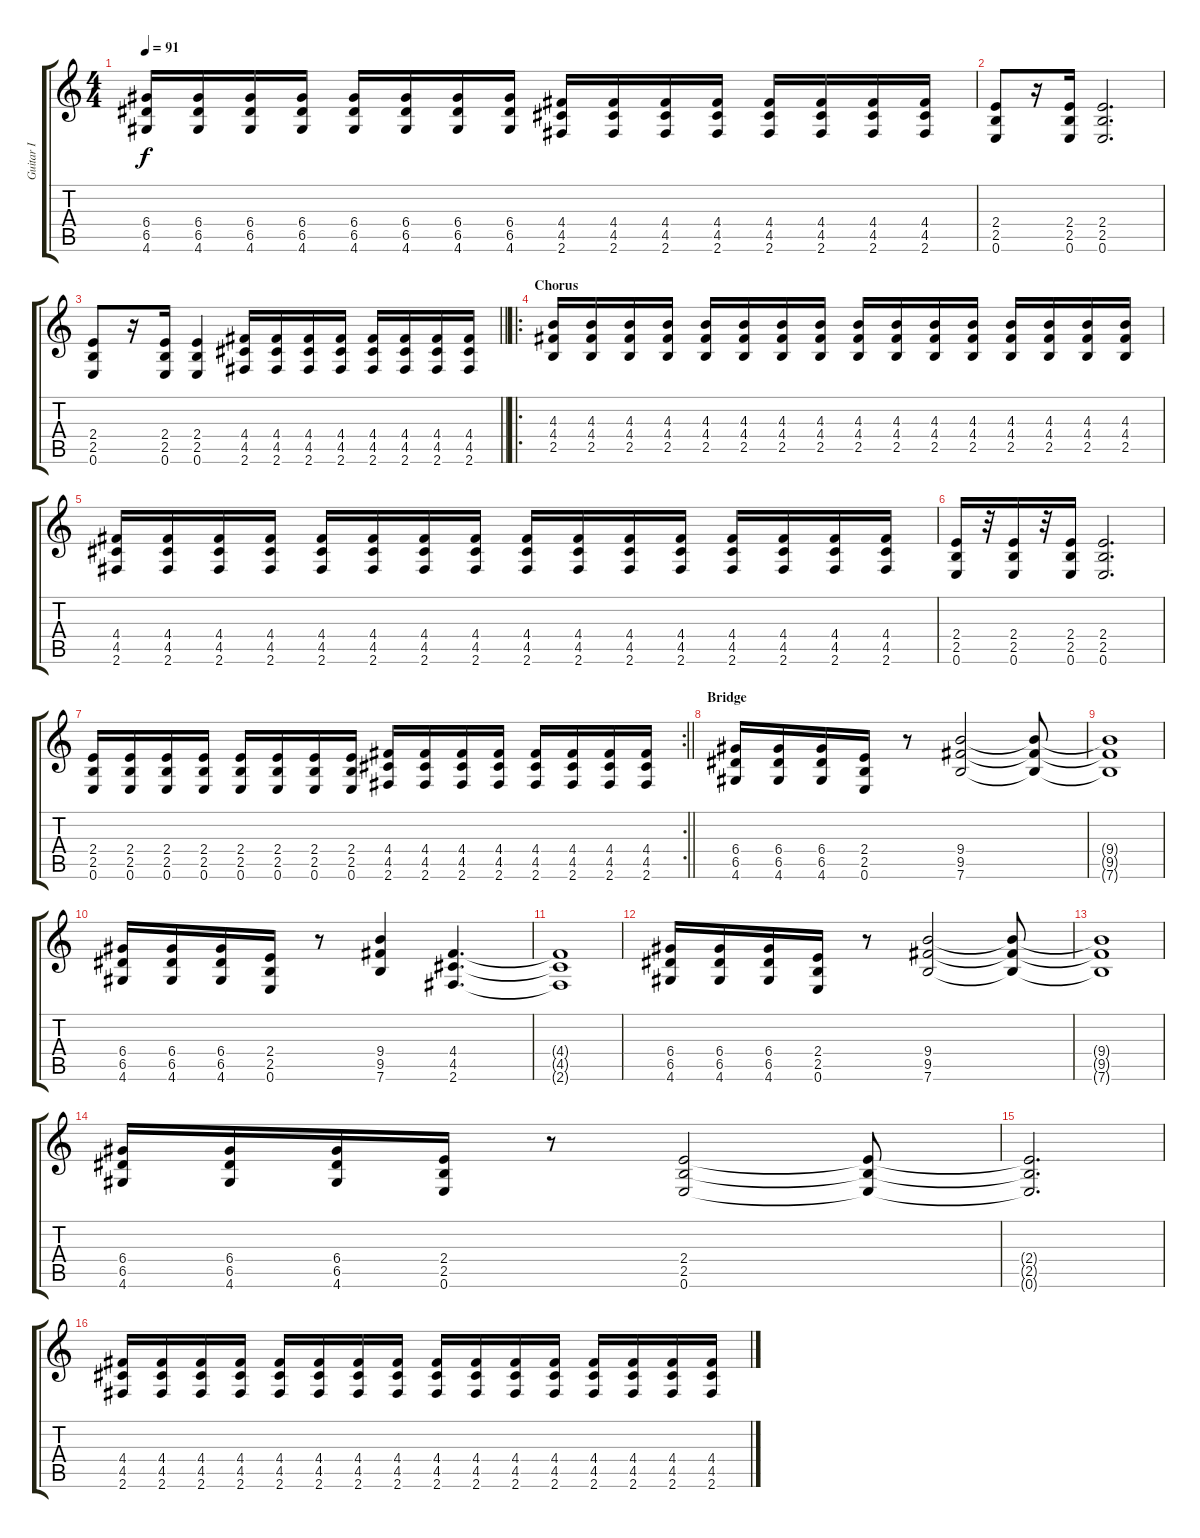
\track ("Guitar I" "Guitar I") {instrument distortionguitar}
\staff {score tabs}
\tuning (E4 B3 G3 D3 A2 E2) {hide}
\ts (4 4)
\tempo 91
\clef g2
\ks c
(6.4 6.5 4.6).16{dy f} (6.4 6.5 4.6).16 (6.4 6.5 4.6).16 (6.4 6.5 4.6).16 (6.4 6.5 4.6).16 (6.4 6.5 4.6).16 (6.4 6.5 4.6).16 (6.4 6.5 4.6).16 (4.4 4.5 2.6).16 (4.4 4.5 2.6).16 (4.4 4.5 2.6).16 (4.4 4.5 2.6).16 (4.4 4.5 2.6).16 (4.4 4.5 2.6).16 (4.4 4.5 2.6).16 (4.4 4.5 2.6).16 |
(2.4 2.5 0.6).8 r.16 (2.4 2.5 0.6).16 (2.4 2.5 0.6).2{d} |
\barLineRight lightlight
(2.4 2.5 0.6).8 r.16 (2.4 2.5 0.6).16 (2.4 2.5 0.6).4 (4.4 4.5 2.6).16 (4.4 4.5 2.6).16 (4.4 4.5 2.6).16 (4.4 4.5 2.6).16 (4.4 4.5 2.6).16 (4.4 4.5 2.6).16 (4.4 4.5 2.6).16 (4.4 4.5 2.6).16 |
\ro
\section ("" "Chorus")
(4.3 4.4 2.5).16 (4.3 4.4 2.5).16 (4.3 4.4 2.5).16 (4.3 4.4 2.5).16 (4.3 4.4 2.5).16 (4.3 4.4 2.5).16 (4.3 4.4 2.5).16 (4.3 4.4 2.5).16 (4.3 4.4 2.5).16 (4.3 4.4 2.5).16 (4.3 4.4 2.5).16 (4.3 4.4 2.5).16 (4.3 4.4 2.5).16 (4.3 4.4 2.5).16 (4.3 4.4 2.5).16 (4.3 4.4 2.5).16 |
(4.4 4.5 2.6).16 (4.4 4.5 2.6).16 (4.4 4.5 2.6).16 (4.4 4.5 2.6).16 (4.4 4.5 2.6).16 (4.4 4.5 2.6).16 (4.4 4.5 2.6).16 (4.4 4.5 2.6).16 (4.4 4.5 2.6).16 (4.4 4.5 2.6).16 (4.4 4.5 2.6).16 (4.4 4.5 2.6).16 (4.4 4.5 2.6).16 (4.4 4.5 2.6).16 (4.4 4.5 2.6).16 (4.4 4.5 2.6).16 |
(2.4 2.5 0.6).16 r.32 (2.4 2.5 0.6).16 r.32 (2.4 2.5 0.6).16 (2.4 2.5 0.6).2{d} |
\rc 2
\barLineRight lightlight
(2.4 2.5 0.6).16 (2.4 2.5 0.6).16 (2.4 2.5 0.6).16 (2.4 2.5 0.6).16 (2.4 2.5 0.6).16 (2.4 2.5 0.6).16 (2.4 2.5 0.6).16 (2.4 2.5 0.6).16 (4.4 4.5 2.6).16 (4.4 4.5 2.6).16 (4.4 4.5 2.6).16 (4.4 4.5 2.6).16 (4.4 4.5 2.6).16 (4.4 4.5 2.6).16 (4.4 4.5 2.6).16 (4.4 4.5 2.6).16 |
\section ("" "Bridge")
(6.4 6.5 4.6).16 (6.4 6.5 4.6).16 (6.4 6.5 4.6).16 (2.4 2.5 0.6).16 r.8 (9.4 9.5 7.6).2 (9.4{t} 9.5{t} 7.6{t}).8 |
(9.4{t} 9.5{t} 7.6{t}).1 |
(6.4 6.5 4.6).16 (6.4 6.5 4.6).16 (6.4 6.5 4.6).16 (2.4 2.5 0.6).16 r.8 (9.4 9.5 7.6).4 (4.4 4.5 2.6).4{d} |
(4.4{t} 4.5{t} 2.6{t}).1 |
(6.4 6.5 4.6).16 (6.4 6.5 4.6).16 (6.4 6.5 4.6).16 (2.4 2.5 0.6).16 r.8 (9.4 9.5 7.6).2 (9.4{t} 9.5{t} 7.6{t}).8 |
(9.4{t} 9.5{t} 7.6{t}).1 |
(6.4 6.5 4.6).16 (6.4 6.5 4.6).16 (6.4 6.5 4.6).16 (2.4 2.5 0.6).16 r.8 (2.4 2.5 0.6).2 (2.4{t} 2.5{t} 0.6{t}).8 |
(2.4{t} 2.5{t} 0.6{t}).2{d} |
(4.4 4.5 2.6).16 (4.4 4.5 2.6).16 (4.4 4.5 2.6).16 (4.4 4.5 2.6).16 (4.4 4.5 2.6).16 (4.4 4.5 2.6).16 (4.4 4.5 2.6).16 (4.4 4.5 2.6).16 (4.4 4.5 2.6).16 (4.4 4.5 2.6).16 (4.4 4.5 2.6).16 (4.4 4.5 2.6).16 (4.4 4.5 2.6).16 (4.4 4.5 2.6).16 (4.4 4.5 2.6).16 (4.4 4.5 2.6).16
